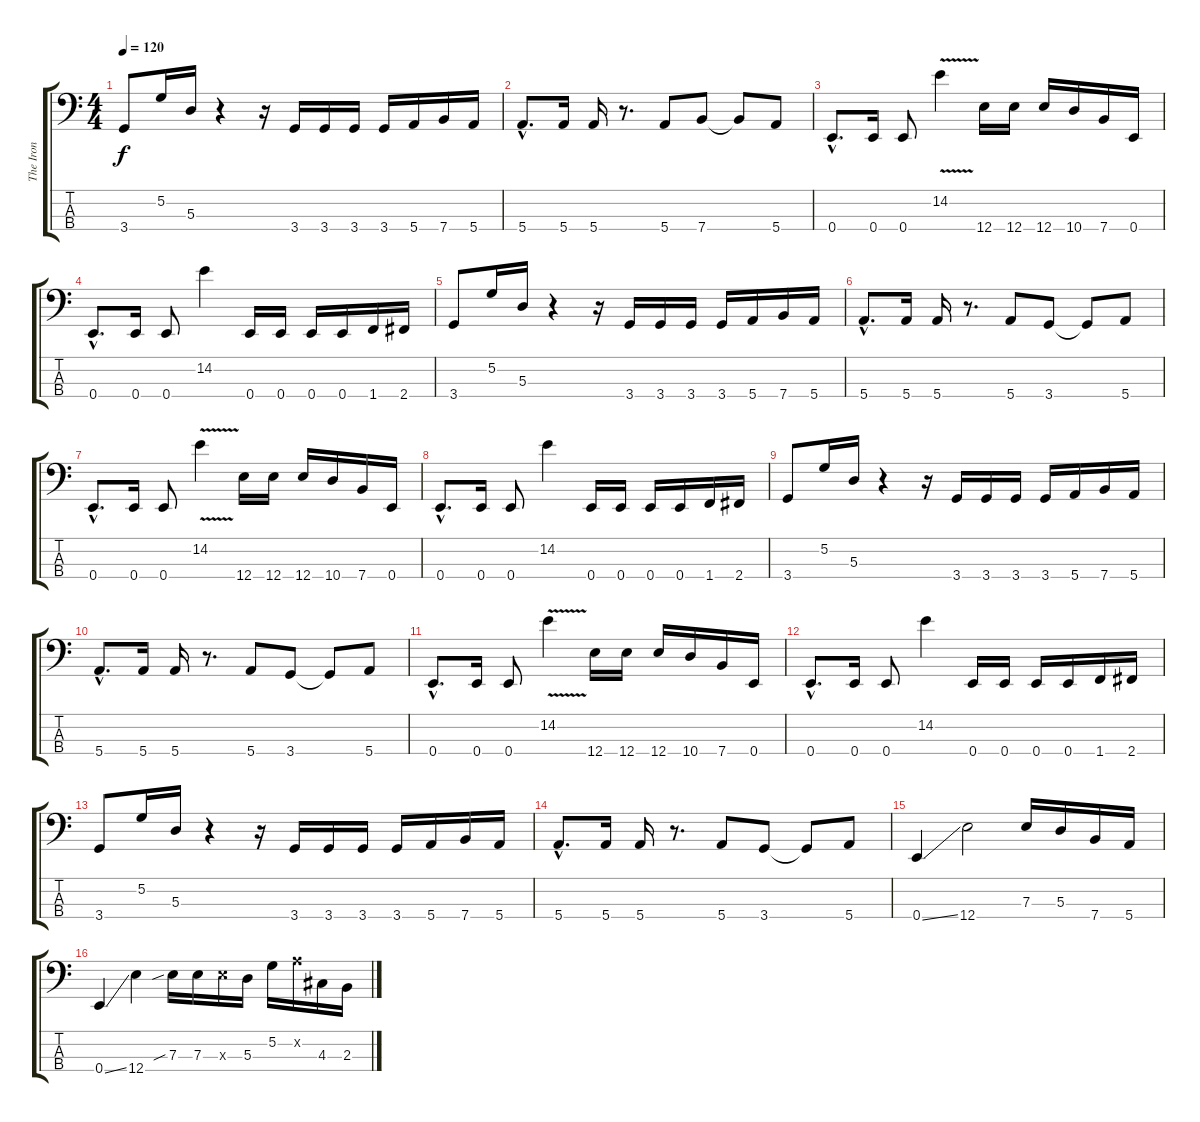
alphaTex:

\track ("The Iron" "The Iron") {instrument electricbassfinger}
\staff {score tabs}
\tuning (G2 D2 A1 E1) {hide}
\ts (4 4)
\tempo 120
\clef f4
\ks c
3.4.8{dy f} 5.2.16 5.3.16 r.4 r.16 3.4.16 3.4.16 3.4.16 3.4.16 5.4.16 7.4.16 5.4.16 |
5.4{hac}.8{d} 5.4.16 5.4.16 r.8{d} 5.4.8 7.4.8 7.4{t}.8 5.4.8 |
0.4{hac}.8{d} 0.4.16 0.4.8 14.2{v}.4 12.4.16 12.4.16 12.4.16 10.4.16 7.4.16 0.4.16 |
0.4{hac}.8{d} 0.4.16 0.4.8 14.2.4 0.4.16 0.4.16 0.4.16 0.4.16 1.4.16 2.4.16 |
3.4.8 5.2.16 5.3.16 r.4 r.16 3.4.16 3.4.16 3.4.16 3.4.16 5.4.16 7.4.16 5.4.16 |
5.4{hac}.8{d} 5.4.16 5.4.16 r.8{d} 5.4.8 3.4.8 3.4{t}.8 5.4.8 |
0.4{hac}.8{d} 0.4.16 0.4.8 14.2{v}.4 12.4.16 12.4.16 12.4.16 10.4.16 7.4.16 0.4.16 |
0.4{hac}.8{d} 0.4.16 0.4.8 14.2.4 0.4.16 0.4.16 0.4.16 0.4.16 1.4.16 2.4.16 |
3.4.8 5.2.16 5.3.16 r.4 r.16 3.4.16 3.4.16 3.4.16 3.4.16 5.4.16 7.4.16 5.4.16 |
5.4{hac}.8{d} 5.4.16 5.4.16 r.8{d} 5.4.8 3.4.8 3.4{t}.8 5.4.8 |
0.4{hac}.8{d} 0.4.16 0.4.8 14.2{v}.4 12.4.16 12.4.16 12.4.16 10.4.16 7.4.16 0.4.16 |
0.4{hac}.8{d} 0.4.16 0.4.8 14.2.4 0.4.16 0.4.16 0.4.16 0.4.16 1.4.16 2.4.16 |
3.4.8 5.2.16 5.3.16 r.4 r.16 3.4.16 3.4.16 3.4.16 3.4.16 5.4.16 7.4.16 5.4.16 |
5.4{hac}.8{d} 5.4.16 5.4.16 r.8{d} 5.4.8 3.4.8 3.4{t}.8 5.4.8 |
0.4{ss}.4 12.4.2 7.3.16 5.3.16 7.4.16 5.4.16 |
0.4{ss}.4 12.4.4 7.3{sib}.16 7.3.16 7.3{x}.16 5.3.16 5.2.16 7.2{x}.16 4.3.16 2.3.16
